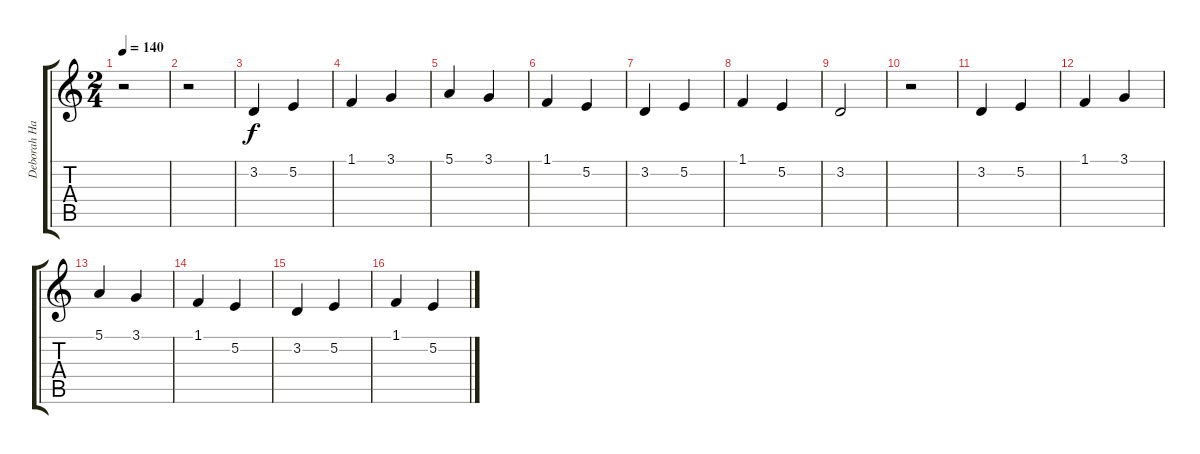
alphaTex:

\track ("Deborah Harry" "Deborah Ha") {instrument synthvoice}
\staff {score tabs}
\tuning (E4 B3 G3 D3 A2 E2) {hide}
\ts (2 4)
\tempo 140
\clef g2
\ks c
r.2{dy f} |
r.2 |
3.2.4 5.2.4 |
1.1.4 3.1.4 |
5.1.4 3.1.4 |
1.1.4 5.2.4 |
3.2.4 5.2.4 |
1.1.4 5.2.4 |
3.2.2 |
r.2 |
3.2.4 5.2.4 |
1.1.4 3.1.4 |
5.1.4 3.1.4 |
1.1.4 5.2.4 |
3.2.4 5.2.4 |
1.1.4 5.2.4
